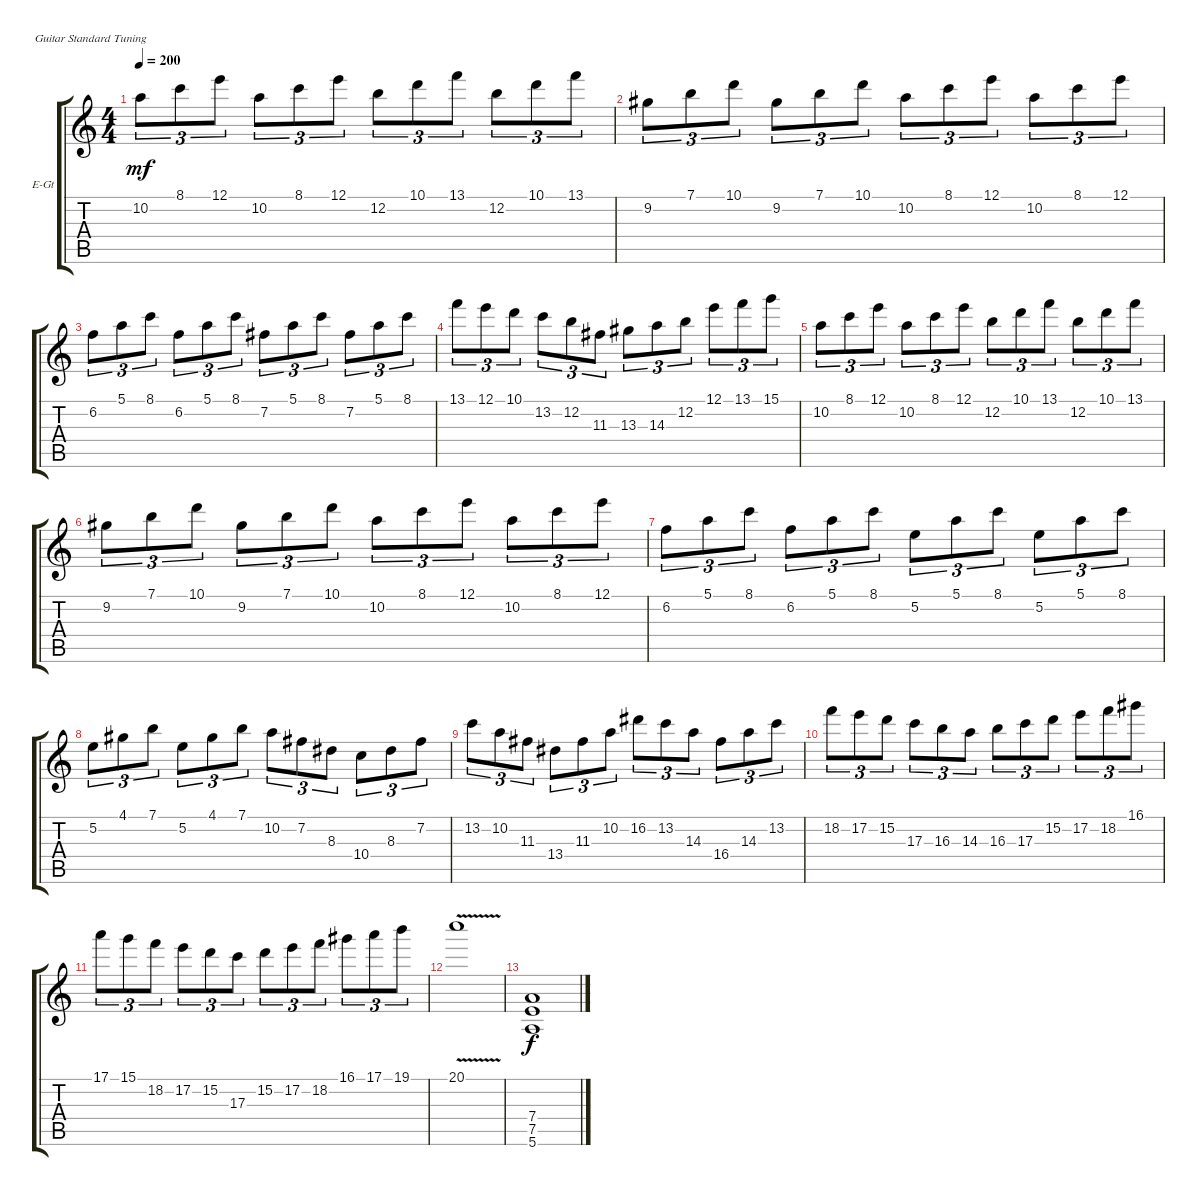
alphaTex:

\bracketExtendMode groupsimilarinstruments
\firstSystemTrackNameOrientation horizontal
\otherSystemsTrackNameOrientation horizontal
\track ("Electric Guitar 2" "E-Gt") {mute instrument distortionguitar}
\staff {score tabs}
\tuning (E4 B3 G3 D3 A2 E2)
\ts (4 4)
\tempo 200
\clef g2
\ks c
10.2.8{tu (3 2) dy mf} 8.1.8{tu (3 2)} 12.1.8{tu (3 2)} 10.2.8{tu (3 2)} 8.1.8{tu (3 2)} 12.1.8{tu (3 2)} 12.2.8{tu (3 2)} 10.1.8{tu (3 2)} 13.1.8{tu (3 2)} 12.2.8{tu (3 2)} 10.1.8{tu (3 2)} 13.1.8{tu (3 2)} |
9.2.8{tu (3 2)} 7.1.8{tu (3 2)} 10.1.8{tu (3 2)} 9.2.8{tu (3 2)} 7.1.8{tu (3 2)} 10.1.8{tu (3 2)} 10.2.8{tu (3 2)} 8.1.8{tu (3 2)} 12.1.8{tu (3 2)} 10.2.8{tu (3 2)} 8.1.8{tu (3 2)} 12.1.8{tu (3 2)} |
6.2.8{tu (3 2)} 5.1.8{tu (3 2)} 8.1.8{tu (3 2)} 6.2.8{tu (3 2)} 5.1.8{tu (3 2)} 8.1.8{tu (3 2)} 7.2.8{tu (3 2)} 5.1.8{tu (3 2)} 8.1.8{tu (3 2)} 7.2.8{tu (3 2)} 5.1.8{tu (3 2)} 8.1.8{tu (3 2)} |
13.1.8{tu (3 2)} 12.1.8{tu (3 2)} 10.1.8{tu (3 2)} 13.2.8{tu (3 2)} 12.2.8{tu (3 2)} 11.3.8{tu (3 2)} 13.3.8{tu (3 2)} 14.3.8{tu (3 2)} 12.2.8{tu (3 2)} 12.1.8{tu (3 2)} 13.1.8{tu (3 2)} 15.1.8{tu (3 2)} |
10.2.8{tu (3 2)} 8.1.8{tu (3 2)} 12.1.8{tu (3 2)} 10.2.8{tu (3 2)} 8.1.8{tu (3 2)} 12.1.8{tu (3 2)} 12.2.8{tu (3 2)} 10.1.8{tu (3 2)} 13.1.8{tu (3 2)} 12.2.8{tu (3 2)} 10.1.8{tu (3 2)} 13.1.8{tu (3 2)} |
9.2.8{tu (3 2)} 7.1.8{tu (3 2)} 10.1.8{tu (3 2)} 9.2.8{tu (3 2)} 7.1.8{tu (3 2)} 10.1.8{tu (3 2)} 10.2.8{tu (3 2)} 8.1.8{tu (3 2)} 12.1.8{tu (3 2)} 10.2.8{tu (3 2)} 8.1.8{tu (3 2)} 12.1.8{tu (3 2)} |
6.2.8{tu (3 2)} 5.1.8{tu (3 2)} 8.1.8{tu (3 2)} 6.2.8{tu (3 2)} 5.1.8{tu (3 2)} 8.1.8{tu (3 2)} 5.2.8{tu (3 2)} 5.1.8{tu (3 2)} 8.1.8{tu (3 2)} 5.2.8{tu (3 2)} 5.1.8{tu (3 2)} 8.1.8{tu (3 2)} |
5.2.8{tu (3 2)} 4.1.8{tu (3 2)} 7.1.8{tu (3 2)} 5.2.8{tu (3 2)} 4.1.8{tu (3 2)} 7.1.8{tu (3 2)} 10.2.8{tu (3 2)} 7.2.8{tu (3 2)} 8.3.8{tu (3 2)} 10.4.8{tu (3 2)} 8.3.8{tu (3 2)} 7.2.8{tu (3 2)} |
13.2.8{tu (3 2)} 10.2.8{tu (3 2)} 11.3.8{tu (3 2)} 13.4.8{tu (3 2)} 11.3.8{tu (3 2)} 10.2.8{tu (3 2)} 16.2.8{tu (3 2)} 13.2.8{tu (3 2)} 14.3.8{tu (3 2)} 16.4.8{tu (3 2)} 14.3.8{tu (3 2)} 13.2.8{tu (3 2)} |
18.2.8{tu (3 2)} 17.2.8{tu (3 2)} 15.2.8{tu (3 2)} 17.3.8{tu (3 2)} 16.3.8{tu (3 2)} 14.3.8{tu (3 2)} 16.3.8{tu (3 2)} 17.3.8{tu (3 2)} 15.2.8{tu (3 2)} 17.2.8{tu (3 2)} 18.2.8{tu (3 2)} 16.1.8{tu (3 2)} |
17.1.8{tu (3 2)} 15.1.8{tu (3 2)} 18.2.8{tu (3 2)} 17.2.8{tu (3 2)} 15.2.8{tu (3 2)} 17.3.8{tu (3 2)} 15.2.8{tu (3 2)} 17.2.8{tu (3 2)} 18.2.8{tu (3 2)} 16.1.8{tu (3 2)} 17.1.8{tu (3 2)} 19.1.8{tu (3 2)} |
20.1{v}.1 |
(5.6 7.5 7.4).1{dy f}
